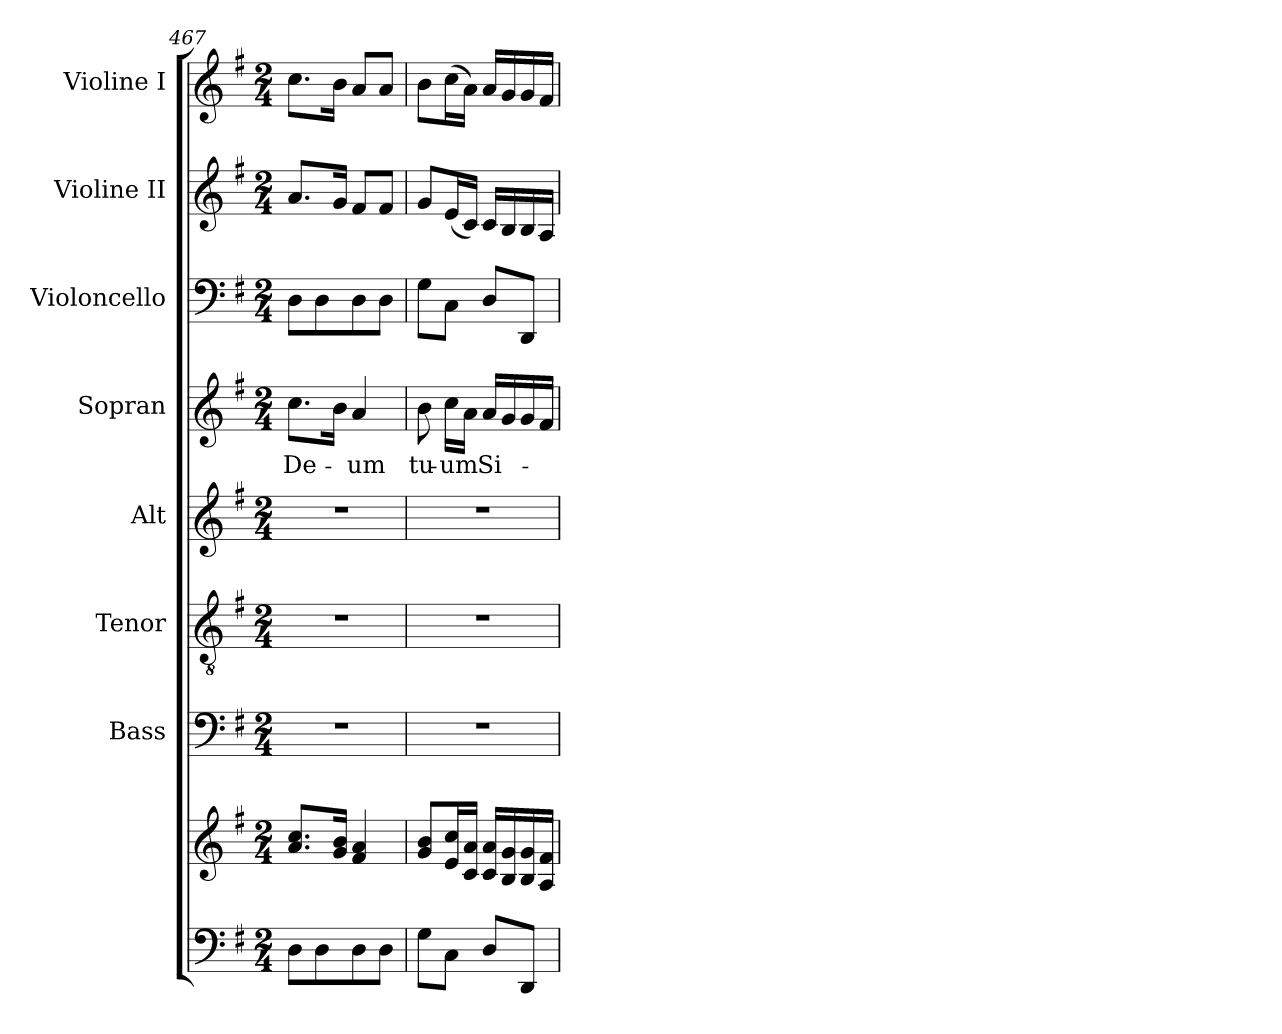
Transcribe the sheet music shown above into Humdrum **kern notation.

**kern	**kern	**kern	**kern	**kern	**kern	**text	**kern	**kern	**kern
*part8	*part8	*part7	*part6	*part5	*part4	*part4	*part3	*part2	*part1
*staff9	*staff8	*staff7	*staff6	*staff5	*staff4	*staff4	*staff3	*staff2	*staff1
*	*	*I"Bass	*I"Tenor	*I"Alt	*I"Sopran	*	*I"Violoncello	*I"Violine II	*I"Violine I
*	*	*I'B.	*I'T.	*I'A.	*I'S.	*	*I'Vc.	*I'Vl. II	*I'Vl. I
*clefF4	*clefG2	*clefF4	*clefGv2	*clefG2	*clefG2	*	*clefF4	*clefG2	*clefG2
*	*	*	*	*	*	*	*ITrd7c12	*	*
*k[f#]	*k[f#]	*k[f#]	*k[f#]	*k[f#]	*k[f#]	*	*k[f#]	*k[f#]	*k[f#]
*G:	*G:	*G:	*G:	*G:	*G:	*	*G:	*G:	*G:
*M2/4	*M2/4	*M2/4	*M2/4	*M2/4	*M2/4	*	*M2/4	*M2/4	*M2/4
=467	=467	=467	=467	=467	=467	=467	=467	=467	=467
!	!	!	!	!	!	!LO:LY:b	!	!	!
8D\L	8.a/ 8.cc/L	2r	2r	2r	8.cc\L	De-	8DD\L	8.a/L	8.cc\L
8D\	.	.	.	.	.	.	8DD\	.	.
.	16g/ 16b/Jk	.	.	.	16b\Jk	.	.	16g/Jk	16b\Jk
!	!	!	!	!	!	!LO:LY:b	!	!	!
8D\	4f#/ 4a/	.	.	.	4a/	-um	8DD\	8f#/L	8a/L
8D\J	.	.	.	.	.	.	8DD\J	8f#/J	8a/J
!!LO:PB:g=z
=468	=468	=468	=468	=468	=468	=468	=468	=468	=468
!	!	!	!	!	!	!LO:LY:b	!	!	!
8G\L	8g/ 8b/L	2r	2r	2r	8b\	tu-	8GG\L	8g/L	8b\L
!	!	!	!	!	!	!LO:LY:b	!	!	!
8C\J	16e/ 16cc/L	.	.	.	16cc\LL	-um	8CC\J	(<16e/L	(>16cc\L
.	16c/ 16a/JJ	.	.	.	16a\JJ	.	.	16c/JJ)	16a\JJ)
!	!	!	!	!	!	!LO:LY:b	!	!	!
8D/L	16c/ 16a/LL	.	.	.	16a/LL	Si-	8DD/L	16c/LL	16a/LL
.	16B/ 16g/	.	.	.	16g/	.	.	16B/	16g/
8DD/J	16B/ 16g/	.	.	.	16g/	.	8DDD/J	16B/	16g/
.	16A/ 16f#/JJ	.	.	.	16f#/JJ	.	.	16A/JJ	16f#/JJ
=	=	=	=	=	=	=	=	=	=
*-	*-	*-	*-	*-	*-	*-	*-	*-	*-
